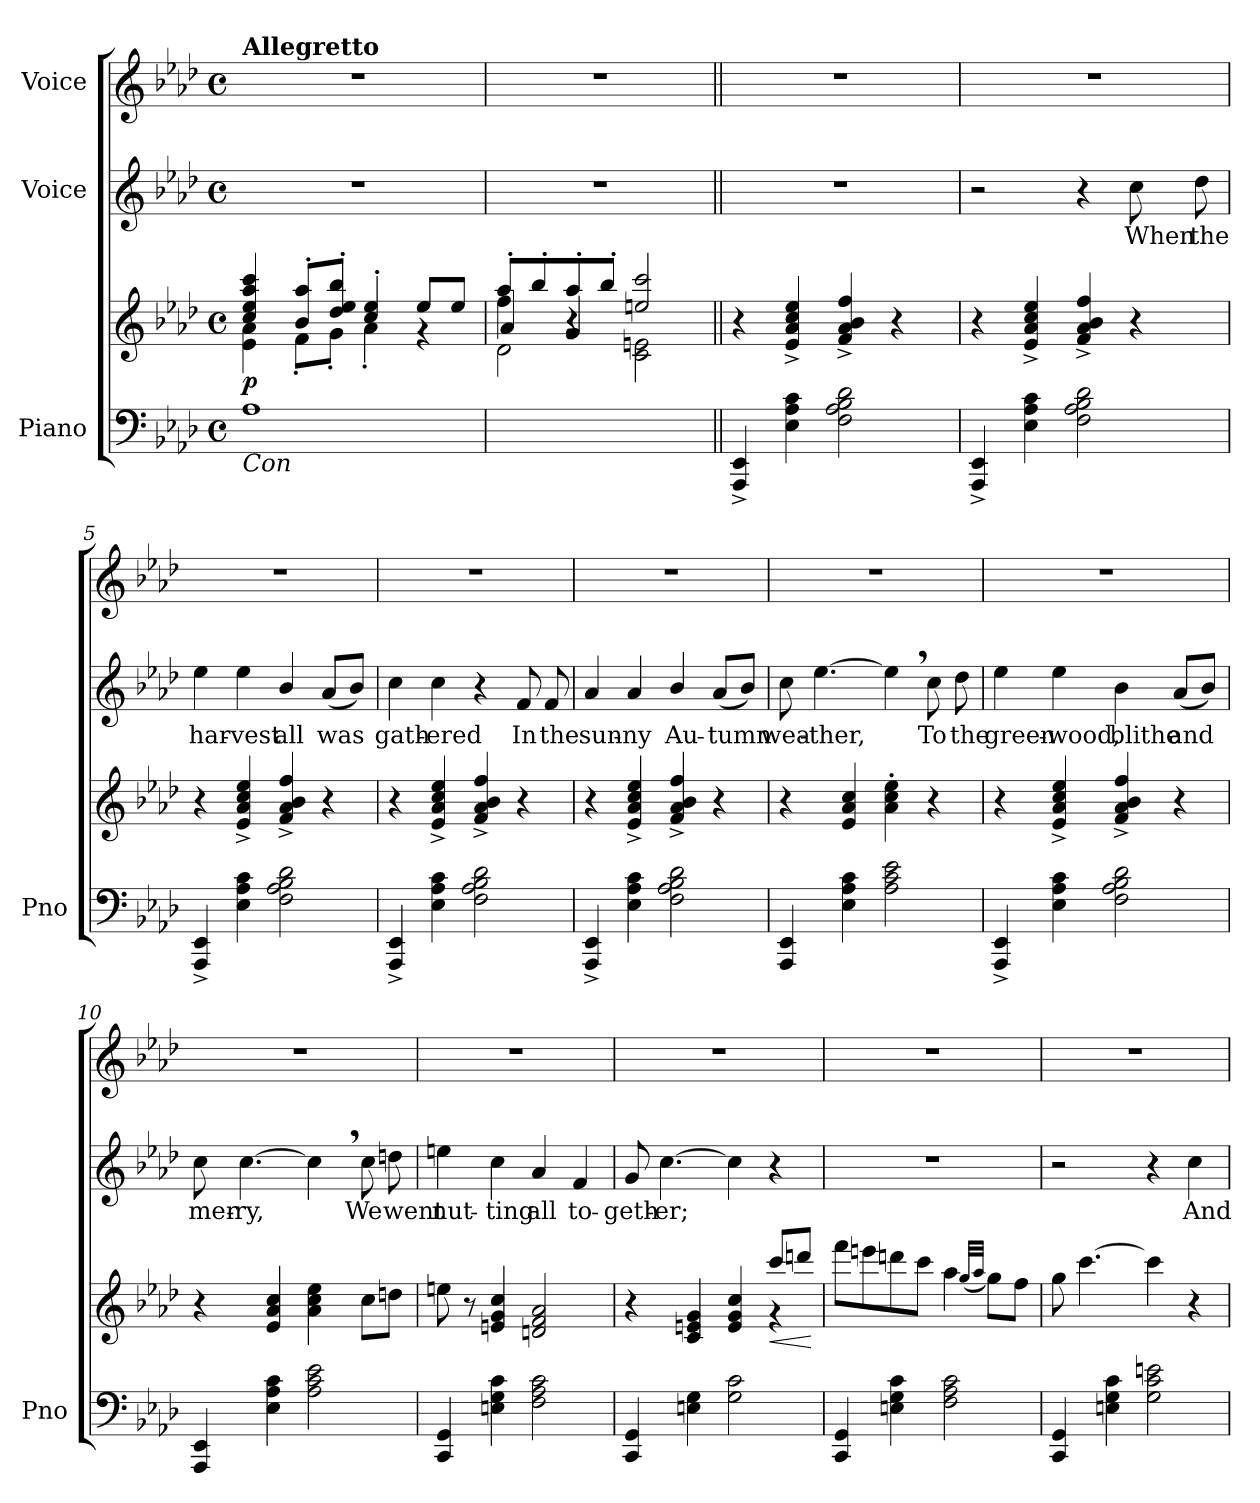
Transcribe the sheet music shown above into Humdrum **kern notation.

**kern	**kern	**dynam	**kern	**text	**dynam	**kern
*part3	*part3	*part3	*part2	*part2	*part2	*part1
*staff4	*staff3	*staff3/4	*staff2	*staff2	*staff2	*staff1
*I"Piano	*	*	*I"Voice	*	*	*I"Voice
*I'Pno	*	*	*	*	*	*
*	*	*	*	*	*	*stria5
*clefF4	*clefG2	*	*clefG2	*	*	*clefG2
*k[b-e-a-d-]	*k[b-e-a-d-]	*	*k[b-e-a-d-]	*	*	*k[b-e-a-d-]
*M4/4	*M4/4	*	*M4/4	*	*	*M4/4
*met(c)	*met(c)	*	*met(c)	*	*	*met(c)
=1	=1	=1	=1	=1	=1	=1
*	*^	*	*	*	*	*
!	!	!	!	!	!	!	!LO:TX:a:B:t=Allegretto
!LO:TX:b:i:t=Con	!	!	!	!	!	!	!
!	!	!	!LO:DY:b	!	!	!	!
1A-	4cc/ 4ee-/ 4aa-/ 4ccc/	4e-\ 4a-\	p	1r	.	.	1r
.	8b-/' 8aa-/'L	8f'\L	.	.	.	.	.
.	8dd-/' 8ee-/' 8bb-/'J	8g'\J	.	.	.	.	.
.	4cc/' 4ee-/'	4a-'\	.	.	.	.	.
.	8ee-/L	4r	.	.	.	.	.
.	8ee-/J	.	.	.	.	.	.
=2	=2	=2	=2	=2	=2	=2	=2
*	*^	*^	*	*	*	*	*
1ryy	8aa-'/L	4ff\	4a-/	2d-\	.	1r	.	.	1r
.	8bb-'/	.	.	.	.	.	.	.	.
.	8aa-'/	4r	4g/	.	.	.	.	.	.
.	8bb-'/J	.	.	.	.	.	.	.	.
.	2een/ 2ccc/	2ryy	2c\ 2enj\	2ryy	.	.	.	.	.
=3||	=3||	=3||	=3||	=3||	=3||	=3||	=3||	=3||	=3||
*^	*	*	*	*	*	*	*	*	*
!	!	!	!	!	!	!LO:DY:b	!	!	!	!
!	!	!	!	!	!	!LO:DY:n=1:b	!	!	!	!
*	*	*v	*v	*v	*v	*	*	*	*	*
4AAA-/^ 4EE-/^	2..ryy	4r	mf other-dynamics	1r	.	.	1r
4E-\ 4A-\ 4c\	.	4e-/^> 4a-/^> 4cc/^> 4ee-/^>	.	.	.	.	.
2F\ 2A-\ 2B-\ 2d-\	.	4f/^> 4a-/^> 4b-/^> 4ff/^>	.	.	.	.	.
.	.	4r	.	.	.	.	.
.	8ryy	.	.	.	.	.	.
=4	=4	=4	=4	=4	=4	=4	=4
4AAA-/^ 4EE-/^	2..ryy	4r	.	2r	.	.	1r
4E-\ 4A-\ 4c\	.	4e-/^ 4a-/^ 4cc/^ 4ee-/^	.	.	.	.	.
2F\ 2A-\ 2B-\ 2d-\	.	4f/^ 4a-/^ 4b-/^ 4ff/^	.	4r	.	.	.
!	!	!	!	!	!	!LO:DY:a	!
!	!	!	!	!	!	!LO:DY:n=1:a	!
.	.	4r	.	8cc\	When	mf other-dynamics	.
.	8ryy	.	.	8dd-\	the	.	.
=5	=5	=5	=5	=5	=5	=5	=5
4AAA-/^ 4EE-/^	2..ryy	4r	.	4ee-\	har-	.	1r
4E-\ 4A-\ 4c\	.	4e-/^ 4a-/^ 4cc/^ 4ee-/^	.	4ee-\	-vest	.	.
2F\ 2A-\ 2B-\ 2d-\	.	4f/^ 4a-/^ 4b-/^ 4ff/^	.	4b-/	all	.	.
.	.	4r	.	(8a-/L	was	.	.
.	8ryy	.	.	8b-/J)	.	.	.
=6	=6	=6	=6	=6	=6	=6	=6
4AAA-/^ 4EE-/^	2..ryy	4r	.	4cc\	gath-	.	1r
4E-\ 4A-\ 4c\	.	4e-/^ 4a-/^ 4cc/^ 4ee-/^	.	4cc\	-ered	.	.
2F\ 2A-\ 2B-\ 2d-\	.	4f/^ 4a-/^ 4b-/^ 4ff/^	.	4r	.	.	.
.	.	4r	.	8f/	In	.	.
.	8ryy	.	.	8f/	the	.	.
=7	=7	=7	=7	=7	=7	=7	=7
4AAA-/^ 4EE-/^	2..ryy	4r	.	4a-/	sun-	.	1r
4E-\ 4A-\ 4c\	.	4e-/^ 4a-/^ 4cc/^ 4ee-/^	.	4a-/	-ny	.	.
2F\ 2A-\ 2B-\ 2d-\	.	4f/^ 4a-/^ 4b-/^ 4ff/^	.	4b-/	Au-	.	.
.	.	4r	.	(8a-/L	-tumn	.	.
.	8ryy	.	.	8b-/J)	.	.	.
=8	=8	=8	=8	=8	=8	=8	=8
4AAA-/ 4EE-/	2ryy	4r	.	8cc\	wea-	.	1r
.	.	.	.	[4.ee-\	-ther,	.	.
4E-\ 4A-\ 4c\	.	4e-/ 4a-/ 4cc/	.	.	.	.	.
2A-\ 2c\ 2e-\	4ryy	4a-\' 4cc\' 4ee-\'	.	4ee-,\]	.	.	.
.	4ryy	4r	.	8cc\	To	.	.
.	.	.	.	8dd-\	the	.	.
=9	=9	=9	=9	=9	=9	=9	=9
4AAA-/^ 4EE-/^	2..ryy	4r	.	4ee-\	green-	.	1r
4E-\ 4A-\ 4c\	.	4e-/^ 4a-/^ 4cc/^ 4ee-/^	.	4ee-\	-wood,	.	.
2F\ 2A-\ 2B-\ 2d-\	.	4f/^ 4a-/^ 4b-/^ 4ff/^	.	4b-\	blithe	.	.
.	.	4r	.	(8a-/L	and	.	.
.	8ryy	.	.	8b-/J)	.	.	.
=10	=10	=10	=10	=10	=10	=10	=10
4AAA-/ 4EE-/	2ryy	4r	.	8cc\	mer-	.	1r
.	.	.	.	[4.cc\	-ry,	.	.
4E-\ 4A-\ 4c\	.	4e-/ 4a-/ 4cc/	.	.	.	.	.
2A-\ 2c\ 2e-\	8ryy	4a-\ 4cc\ 4ee-\	.	4cc,\]	.	.	.
.	8ryy	.	.	.	.	.	.
.	4ryy	8cc\L	.	8cc\	We	.	.
.	.	8ddn\J	.	8ddn\	went	.	.
*v	*v	*	*	*	*	*	*
=11	=11	=11	=11	=11	=11	=11
4CC/ 4GG/	8een\	.	4een\	nut-	.	1r
.	8r	.	.	.	.	.
4En\ 4G\ 4c\	4en/ 4g/ 4cc/	.	4cc\	-ting	.	.
2F\ 2A-\ 2c\	2dn/ 2f/ 2a-/	.	4a-/	all	.	.
.	.	.	4f/	to-	.	.
=12	=12	=12	=12	=12	=12	=12
*^	*^	*	*	*	*	*
4CC/ 4GG/	2ryy	4r	2.ryy	.	8g/	-geth-	.	1r
.	.	.	.	.	[4.cc\	-er;	.	.
4En\ 4G\	.	4c/ 4en/ 4g/	.	.	.	.	.	.
2G\ 2c\	4ryy	4e/ 4g/ 4cc/	.	.	4cc\]	.	.	.
!	!	!	!	!LO:HP:b	!	!	!	!
.	4ryy	8ccc/L	4r	<	4r	.	.	.
.	.	8dddn/J	.	.	.	.	.	.
*v	*v	*	*	*	*	*	*	*
*	*v	*v	*	*	*	*	*
.	.	[	.	.	.	.
=13	=13	=13	=13	=13	=13	=13
4CC/ 4GG/	8fff\L	.	1r	.	.	1r
.	8eeen\	.	.	.	.	.
4En\ 4G\ 4c\	8dddn\	.	.	.	.	.
.	8ccc\J	.	.	.	.	.
2F\ 2A-\ 2c\	4aa-\	.	.	.	.	.
.	(32qgg/LLL	.	.	.	.	.
.	32qaa-/JJJ	.	.	.	.	.
.	8gg\L)	.	.	.	.	.
.	8ff\J	.	.	.	.	.
=14	=14	=14	=14	=14	=14	=14
4CC/ 4GG/	8gg\	.	2r	.	.	1r
.	[4.ccc\	.	.	.	.	.
4En\ 4G\ 4c\	.	.	.	.	.	.
2G\ 2c\ 2en\	4ccc\]	.	4r	.	.	.
.	4r	.	4cc\	And	.	.
=	=	=	=	=	=	=
*-	*-	*-	*-	*-	*-	*-
